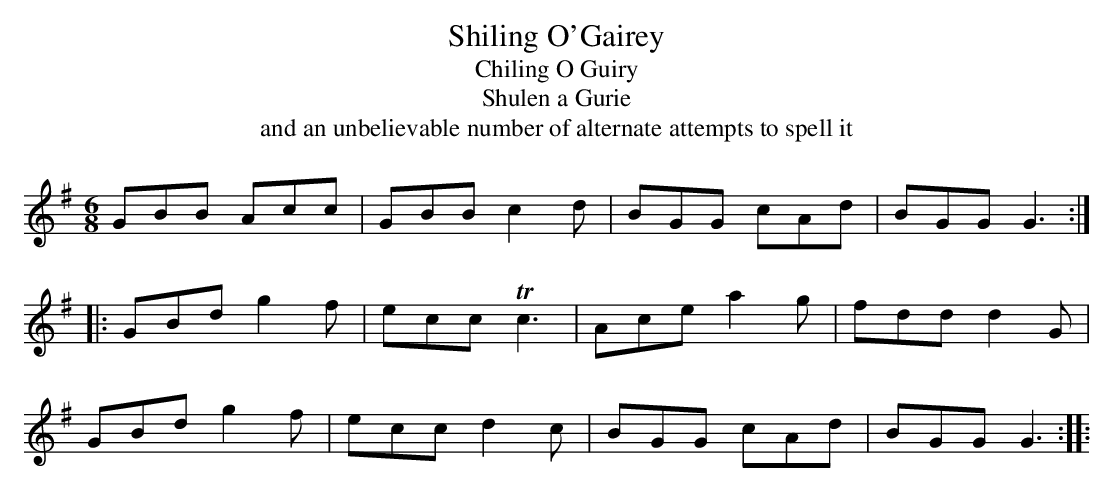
X:1
T:Shiling O'Gairey
T:Chiling O Guiry
T:Shulen a Gurie
T:and an unbelievable number of alternate attempts to spell it
M:6/8
L:1/8
K:G
GBB Acc|GBB  c2d|BGG cAd|BGG G3::
GBd g2f|ecc Tc3 |Ace a2g|fdd d2G|
GBd g2f|ecc  d2c|BGG cAd|BGG G3::
